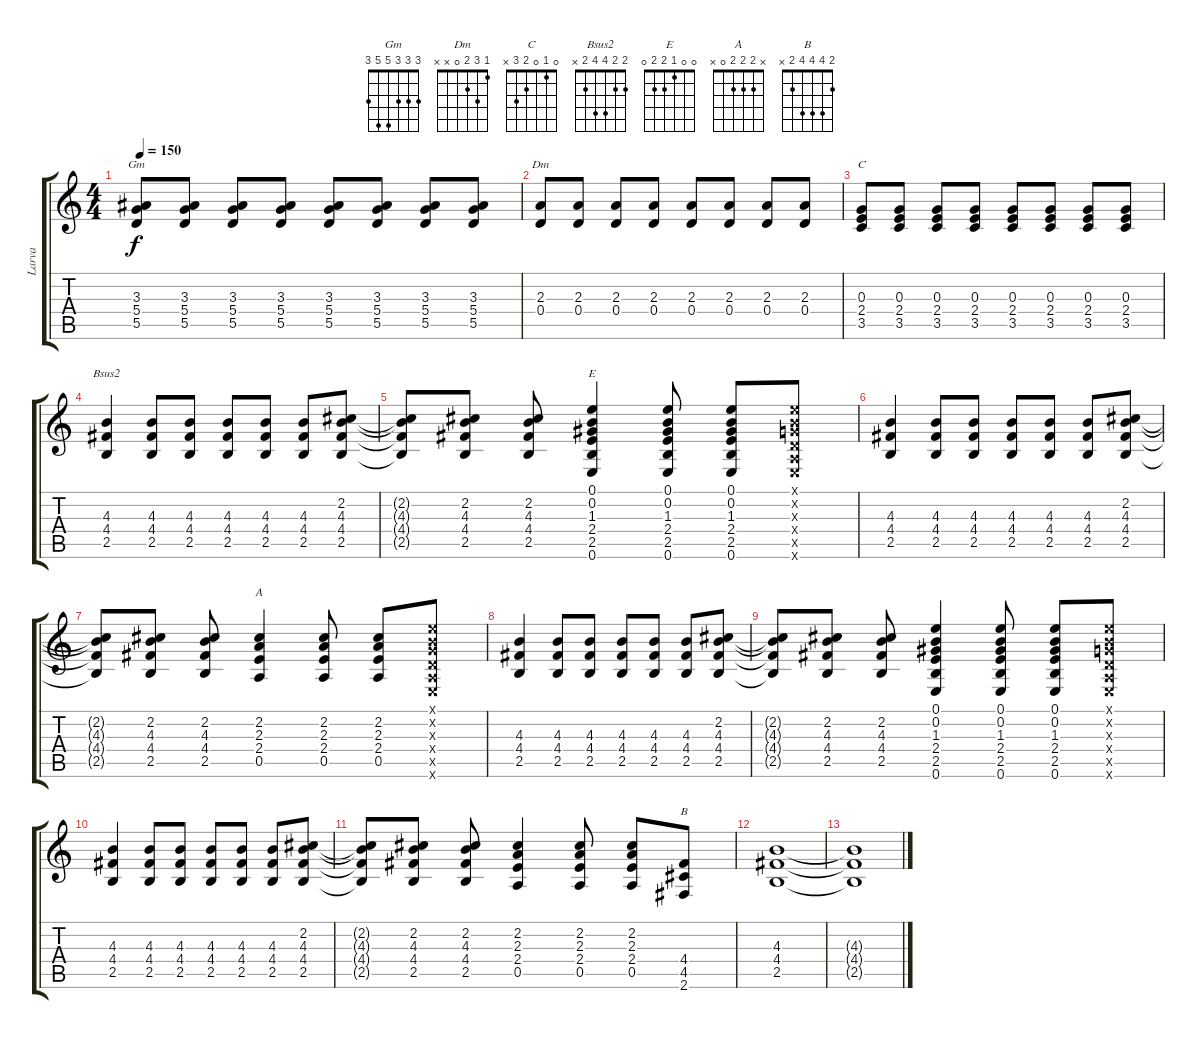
\track ("Larva" "Larva") {instrument overdrivenguitar}
\staff {score tabs}
\tuning (E4 B3 G3 D3 A2 E2) {hide}
\chord ("Gm" 3 3 3 5 5 3)
\chord ("Dm" 1 3 2 0 x x)
\chord ("C" 0 1 0 2 3 x)
\chord ("Bsus2" 2 2 4 4 2 x)
\chord ("E" 0 0 1 2 2 0)
\chord ("A" x 2 2 2 0 x)
\chord ("B" 2 4 4 4 2 x)
\ts (4 4)
\tempo 150
\clef g2
\ks c
(3.3 5.4 5.5).8{ch "Gm" dy f} (3.3 5.4 5.5).8 (3.3 5.4 5.5).8 (3.3 5.4 5.5).8 (3.3 5.4 5.5).8 (3.3 5.4 5.5).8 (3.3 5.4 5.5).8 (3.3 5.4 5.5).8 |
(2.3 0.4).8{ch "Dm"} (2.3 0.4).8 (2.3 0.4).8 (2.3 0.4).8 (2.3 0.4).8 (2.3 0.4).8 (2.3 0.4).8 (2.3 0.4).8 |
(0.3 2.4 3.5).8{ch "C"} (0.3 2.4 3.5).8 (0.3 2.4 3.5).8 (0.3 2.4 3.5).8 (0.3 2.4 3.5).8 (0.3 2.4 3.5).8 (0.3 2.4 3.5).8 (0.3 2.4 3.5).8 |
(4.3 4.4 2.5).4{ch "Bsus2" volume 12} (4.3 4.4 2.5).8 (4.3 4.4 2.5).8 (4.3 4.4 2.5).8 (4.3 4.4 2.5).8 (4.3 4.4 2.5).8 (2.2 4.3 4.4 2.5).8 |
(2.2{t} 4.3{t} 4.4{t} 2.5{t}).8 (2.2 4.3 4.4 2.5).8 (2.2 4.3 4.4 2.5).8 (0.1 0.2 1.3 2.4 2.5 0.6).4{ch "E"} (0.1 0.2 1.3 2.4 2.5 0.6).8 (0.1 0.2 1.3 2.4 2.5 0.6).8 (0.1{x} 0.2{x} 0.3{x} 0.4{x} 0.5{x} 0.6{x}).8 |
(4.3 4.4 2.5).4 (4.3 4.4 2.5).8 (4.3 4.4 2.5).8 (4.3 4.4 2.5).8 (4.3 4.4 2.5).8 (4.3 4.4 2.5).8 (2.2 4.3 4.4 2.5).8 |
(2.2{t} 4.3{t} 4.4{t} 2.5{t}).8 (2.2 4.3 4.4 2.5).8 (2.2 4.3 4.4 2.5).8 (2.2 2.3 2.4 0.5).4{ch "A"} (2.2 2.3 2.4 0.5).8 (2.2 2.3 2.4 0.5).8 (0.1{x} 0.2{x} 0.3{x} 0.4{x} 0.5{x} 0.6{x}).8 |
(4.3 4.4 2.5).4 (4.3 4.4 2.5).8 (4.3 4.4 2.5).8 (4.3 4.4 2.5).8 (4.3 4.4 2.5).8 (4.3 4.4 2.5).8 (2.2 4.3 4.4 2.5).8 |
(2.2{t} 4.3{t} 4.4{t} 2.5{t}).8 (2.2 4.3 4.4 2.5).8 (2.2 4.3 4.4 2.5).8 (0.1 0.2 1.3 2.4 2.5 0.6).4 (0.1 0.2 1.3 2.4 2.5 0.6).8 (0.1 0.2 1.3 2.4 2.5 0.6).8 (0.1{x} 0.2{x} 0.3{x} 0.4{x} 0.5{x} 0.6{x}).8 |
(4.3 4.4 2.5).4 (4.3 4.4 2.5).8 (4.3 4.4 2.5).8 (4.3 4.4 2.5).8 (4.3 4.4 2.5).8 (4.3 4.4 2.5).8 (2.2 4.3 4.4 2.5).8 |
(2.2{t} 4.3{t} 4.4{t} 2.5{t}).8 (2.2 4.3 4.4 2.5).8 (2.2 4.3 4.4 2.5).8 (2.2 2.3 2.4 0.5).4 (2.2 2.3 2.4 0.5).8 (2.2 2.3 2.4 0.5).8 (4.4 4.5 2.6).8{ch "B"} |
(4.3 4.4 2.5).1 |
(4.3{t} 4.4{t} 2.5{t}).1
